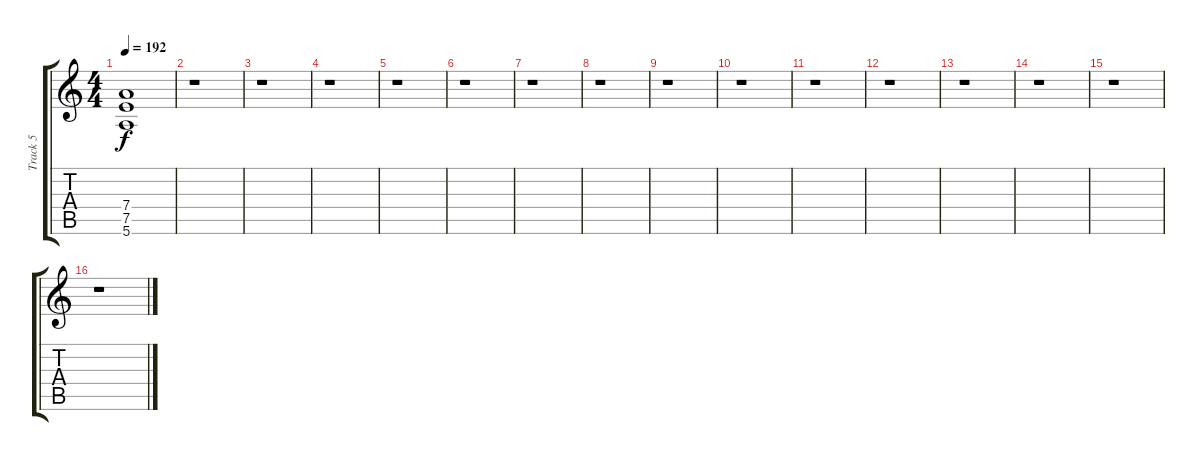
\track ("Track 5" "Track 5") {instrument overdrivenguitar}
\staff {score tabs}
\tuning (E4 B3 G3 D3 A2 E2) {hide}
\ts (4 4)
\tempo 192
\clef g2
\ks c
(7.4{t} 7.5{t} 5.6{t}).1{dy f} |
r.1 |
r.1 |
r.1 |
r.1 |
r.1 |
r.1 |
r.1 |
r.1 |
r.1 |
r.1 |
r.1 |
r.1 |
r.1 |
r.1 |
r.1
